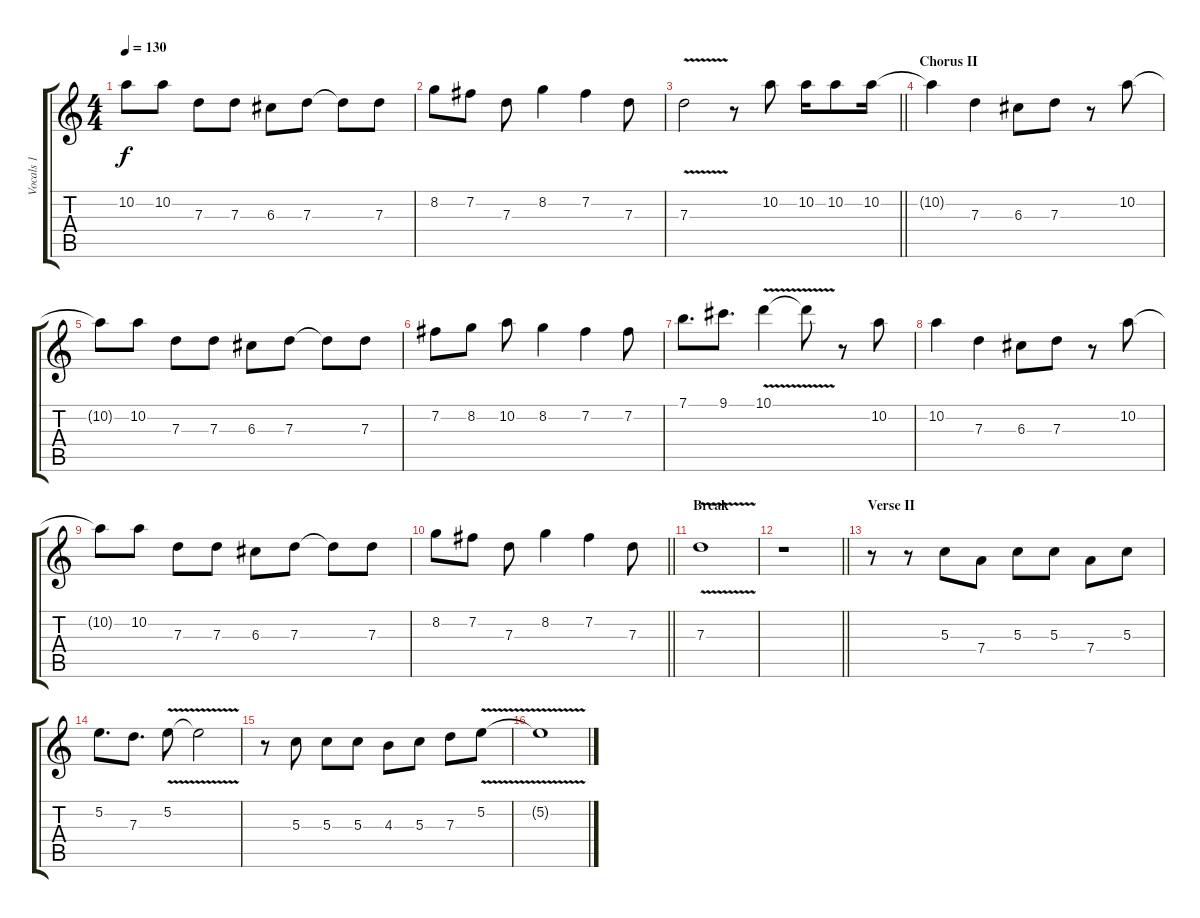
\track ("Vocals 1" "Vocals 1") {instrument distortionguitar}
\staff {score tabs}
\tuning (E4 B3 G3 D3 A2 E2) {hide}
\ts (4 4)
\tempo 130
\clef g2
\ks c
10.2{t}.8{dy f} 10.2.8 7.3.8 7.3.8 6.3.8 7.3.8 7.3{t}.8 7.3.8 |
8.2.8 7.2.8 7.3.8 8.2.4 7.2.4 7.3.8 |
\barLineRight lightlight
7.3{v}.2 r.8 10.2.8 10.2.16 10.2.8 10.2.16 |
\section ("" "Chorus II")
10.2{t}.4 7.3.4 6.3.8 7.3.8 r.8 10.2.8 |
10.2{t}.8 10.2.8 7.3.8 7.3.8 6.3.8 7.3.8 7.3{t}.8 7.3.8 |
7.2.8 8.2.8 10.2.8 8.2.4 7.2.4 7.2.8 |
7.1.8{d} 9.1.8{d} 10.1{v}.4 10.1{t}.8 r.8 10.2.8 |
10.2.4 7.3.4 6.3.8 7.3.8 r.8 10.2.8 |
10.2{t}.8 10.2.8 7.3.8 7.3.8 6.3.8 7.3.8 7.3{t}.8 7.3.8 |
\barLineRight lightlight
8.2.8 7.2.8 7.3.8 8.2.4 7.2.4 7.3.8 |
\section ("" "Break ")
7.3{v}.1 |
\barLineRight lightlight
r.1 |
\section ("" "Verse II")
r.8 r.8 5.3.8 7.4.8 5.3.8 5.3.8 7.4.8 5.3.8 |
5.2.8{d} 7.3.8{d} 5.2{v}.8 5.2{t}.2 |
r.8 5.3.8 5.3.8 5.3.8 4.3.8 5.3.8 7.3.8 5.2{v}.8 |
5.2{t}.1
